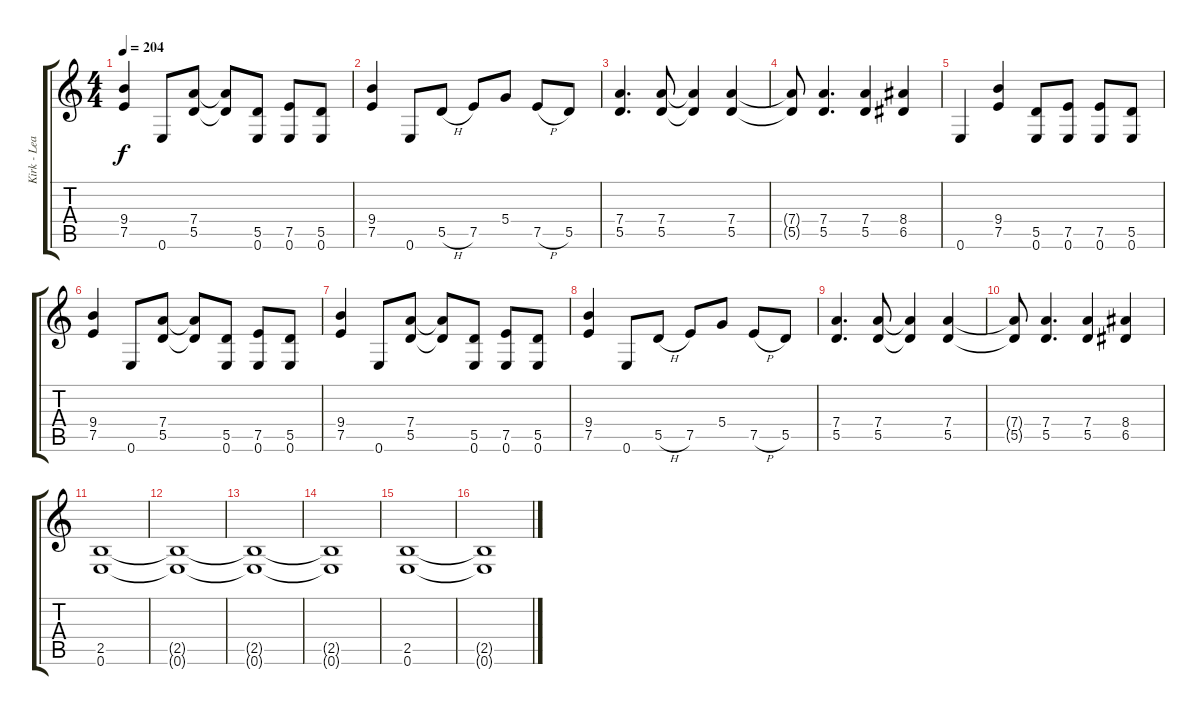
\track ("Kirk - Lead Guitar" "Kirk - Lea") {instrument overdrivenguitar}
\staff {score tabs}
\tuning (E4 B3 G3 D3 A2 E2) {hide}
\ts (4 4)
\tempo 204
\clef g2
\ks c
(9.4 7.5).4{dy f} 0.6.8 (7.4 5.5).8 (7.4{t} 5.5{t}).8 (5.5 0.6).8 (7.5 0.6).8 (5.5 0.6).8 |
(9.4 7.5).4 0.6.8 5.5{h}.8 7.5.8 5.4.8 7.5{h}.8 5.5.8 |
(7.4 5.5).4{d} (7.4 5.5).8 (7.4{t} 5.5{t}).4 (7.4 5.5).4 |
(7.4{t} 5.5{t}).8 (7.4 5.5).4{d} (7.4 5.5).4 (8.4 6.5).4 |
0.6.4 (9.4 7.5).4 (5.5 0.6).8 (7.5 0.6).8 (7.5 0.6).8 (5.5 0.6).8 |
(9.4 7.5).4 0.6.8 (7.4 5.5).8 (7.4{t} 5.5{t}).8 (5.5 0.6).8 (7.5 0.6).8 (5.5 0.6).8 |
(9.4 7.5).4 0.6.8 (7.4 5.5).8 (7.4{t} 5.5{t}).8 (5.5 0.6).8 (7.5 0.6).8 (5.5 0.6).8 |
(9.4 7.5).4 0.6.8 5.5{h}.8 7.5.8 5.4.8 7.5{h}.8 5.5.8 |
(7.4 5.5).4{d} (7.4 5.5).8 (7.4{t} 5.5{t}).4 (7.4 5.5).4 |
(7.4{t} 5.5{t}).8 (7.4 5.5).4{d} (7.4 5.5).4 (8.4 6.5).4 |
(2.5 0.6).1 |
(2.5{t} 0.6{t}).1 |
(2.5{t} 0.6{t}).1 |
(2.5{t} 0.6{t}).1 |
(2.5 0.6).1 |
(2.5{t} 0.6{t}).1
